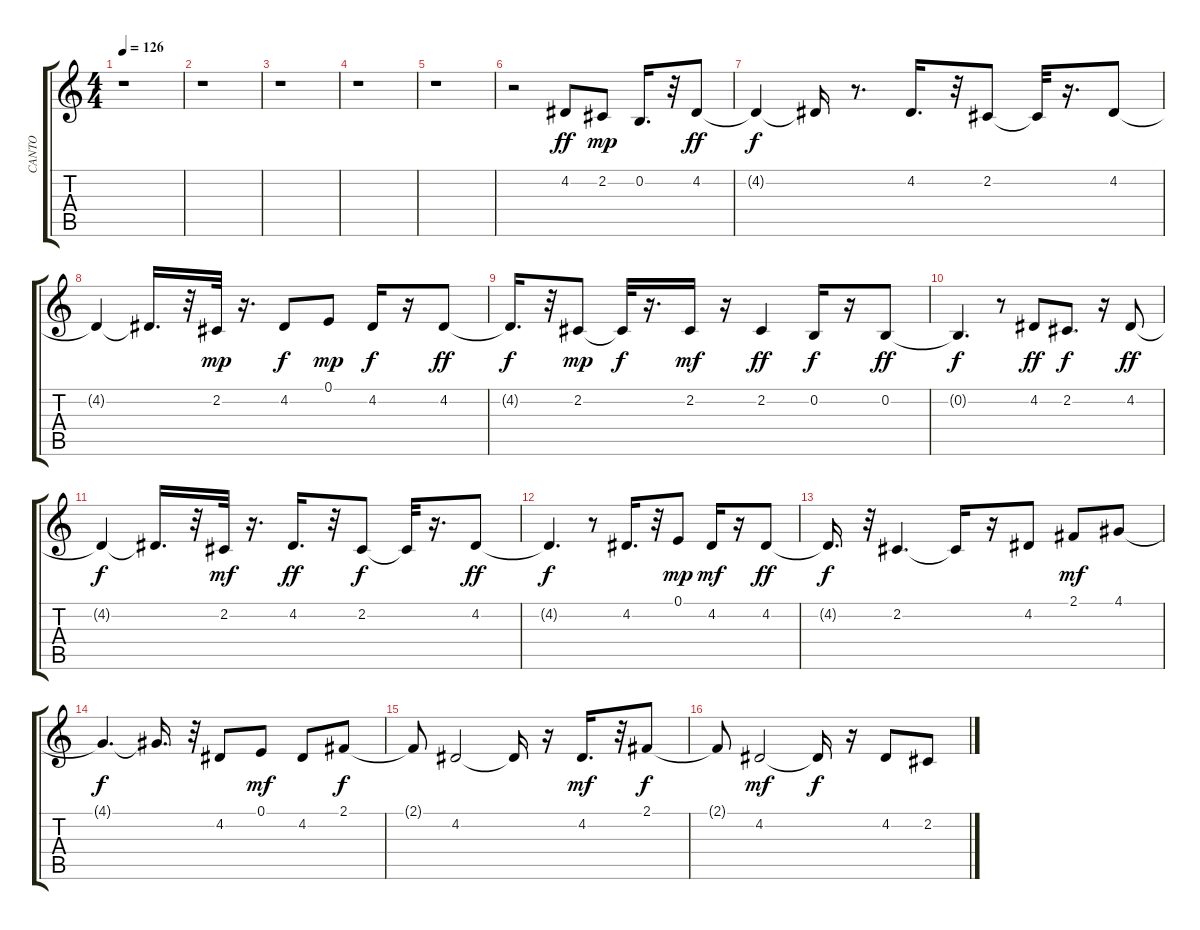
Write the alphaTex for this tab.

\track ("CANTO" "CANTO") {instrument pad3polysynth}
\staff {score tabs}
\tuning (E4 B3 G3 D3 A2 E2) {hide}
\ts (4 4)
\tempo 126
\clef g2
\ks c
r.1{dy f} |
r.1 |
r.1 |
r.1 |
r.1 |
r.2 4.2.8{dy ff} 2.2.8{dy mp} 0.2.16{d} r.32 4.2.8{dy ff} |
4.2{t}.4{dy f} 4.2{t}.16 r.8{d} 4.2.16{d} r.32 2.2.8 2.2{t}.32 r.16{d} 4.2.8 |
4.2{t}.4 4.2{t}.16{d} r.32 2.2.32{dy mp} r.16{d} 4.2.8{dy f} 0.1.8{dy mp} 4.2.16{dy f} r.16 4.2.8{dy ff} |
4.2{t}.16{d dy f} r.32 2.2.8{dy mp} 2.2{t}.32{dy f} r.16{d} 2.2.16{dy mf} r.16 2.2.4{dy ff} 0.2.16{dy f} r.16 0.2.8{dy ff} |
0.2{t}.4{d dy f} r.8 4.2.8{dy ff} 2.2.8{d dy f} r.16 4.2.8{dy ff} |
4.2{t}.4{dy f} 4.2{t}.16{d} r.32 2.2.32{dy mf} r.16{d} 4.2.16{d dy ff} r.32 2.2.8{dy f} 2.2{t}.32 r.16{d} 4.2.8{dy ff} |
4.2{t}.4{d dy f} r.8 4.2.16{d} r.32 0.1.8{dy mp} 4.2.16{dy mf} r.16 4.2.8{dy ff} |
4.2{t}.16{d dy f} r.32 2.2.4{d} 2.2{t}.16 r.16 4.2.8 2.1.8{dy mf} 4.1.8 |
4.1{t}.4{d dy f} 4.1{t}.16{d} r.32 4.2.8 0.1.8{dy mf} 4.2.8 2.1.8{dy f} |
2.1{t}.8 4.2.2 4.2{t}.16 r.16 4.2.16{d dy mf} r.32 2.1.8{dy f} |
2.1{t}.8 4.2.2{dy mf} 4.2{t}.16{dy f} r.16 4.2.8 2.2.8
